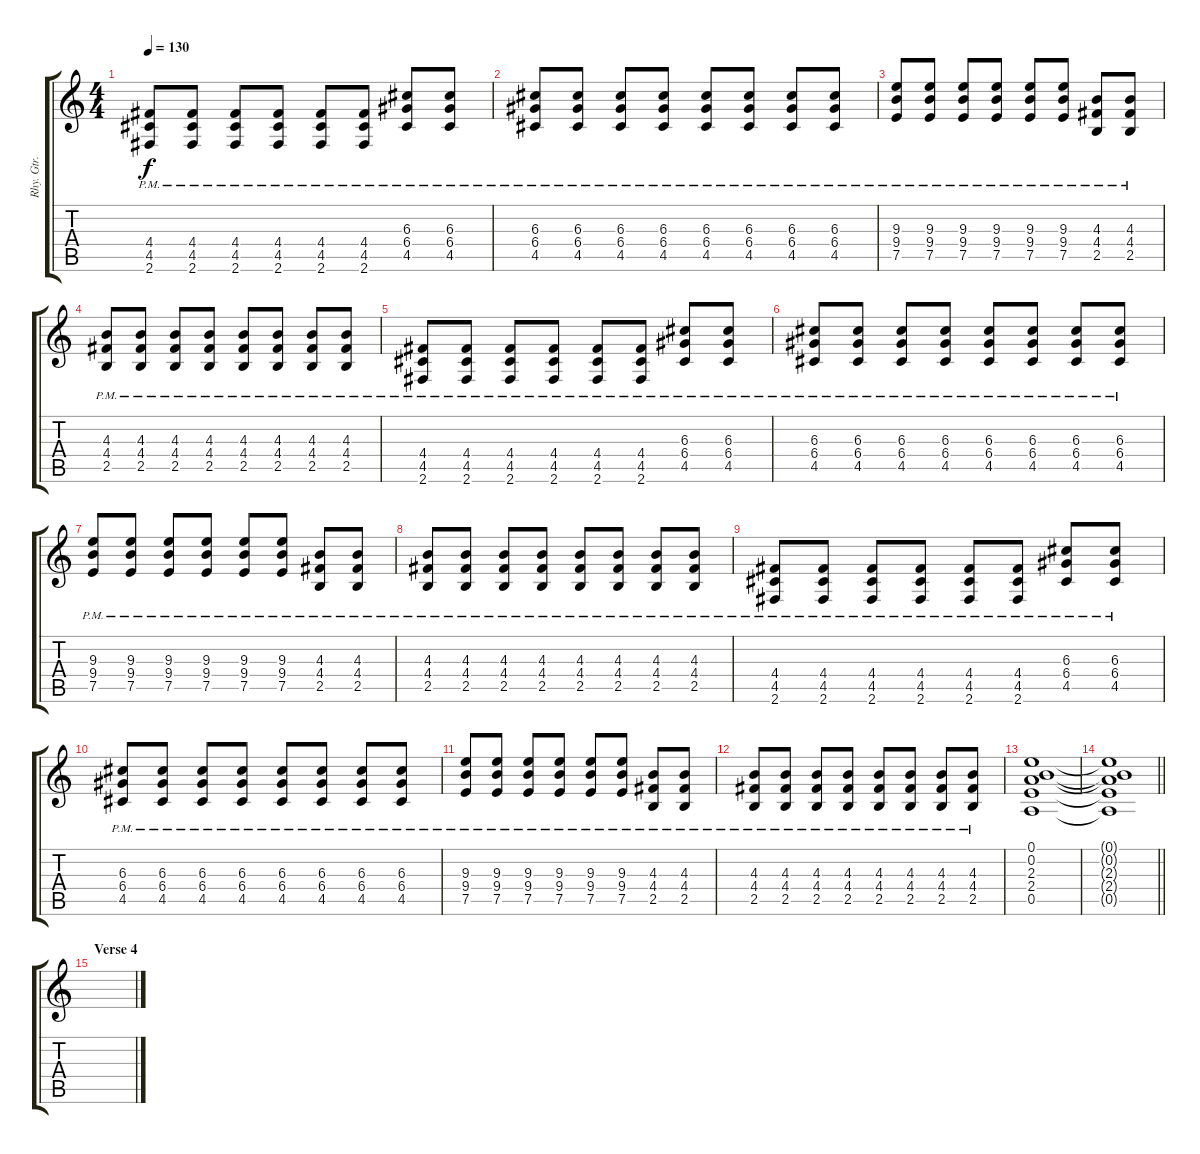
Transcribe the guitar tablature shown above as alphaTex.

\track ("Rhy. Gtr. 4" "Rhy. Gtr. ") {instrument electricguitarclean}
\staff {score tabs}
\tuning (E4 B3 G3 D3 A2 E2) {hide}
\ts (4 4)
\tempo 130
\clef g2
\ks c
(4.4{pm} 4.5{pm} 2.6{pm}).8{dy f} (4.4{pm} 4.5{pm} 2.6{pm}).8 (4.4{pm} 4.5{pm} 2.6{pm}).8 (4.4{pm} 4.5{pm} 2.6{pm}).8 (4.4{pm} 4.5{pm} 2.6{pm}).8 (4.4{pm} 4.5{pm} 2.6{pm}).8 (6.3{pm} 6.4{pm} 4.5{pm}).8 (6.3{pm} 6.4{pm} 4.5{pm}).8 |
(6.3{pm} 6.4{pm} 4.5{pm}).8 (6.3{pm} 6.4{pm} 4.5{pm}).8 (6.3{pm} 6.4{pm} 4.5{pm}).8 (6.3{pm} 6.4{pm} 4.5{pm}).8 (6.3{pm} 6.4{pm} 4.5{pm}).8 (6.3{pm} 6.4{pm} 4.5{pm}).8 (6.3{pm} 6.4{pm} 4.5{pm}).8 (6.3{pm} 6.4{pm} 4.5{pm}).8 |
(9.3{pm} 9.4{pm} 7.5{pm}).8 (9.3{pm} 9.4{pm} 7.5{pm}).8 (9.3{pm} 9.4{pm} 7.5{pm}).8 (9.3{pm} 9.4{pm} 7.5{pm}).8 (9.3{pm} 9.4{pm} 7.5{pm}).8 (9.3{pm} 9.4{pm} 7.5{pm}).8 (4.3{pm} 4.4{pm} 2.5{pm}).8 (4.3{pm} 4.4{pm} 2.5{pm}).8 |
(4.3{pm} 4.4{pm} 2.5{pm}).8 (4.3{pm} 4.4{pm} 2.5{pm}).8 (4.3{pm} 4.4{pm} 2.5{pm}).8 (4.3{pm} 4.4{pm} 2.5{pm}).8 (4.3{pm} 4.4{pm} 2.5{pm}).8 (4.3{pm} 4.4{pm} 2.5{pm}).8 (4.3{pm} 4.4{pm} 2.5{pm}).8 (4.3{pm} 4.4{pm} 2.5{pm}).8 |
(4.4{pm} 4.5{pm} 2.6{pm}).8 (4.4{pm} 4.5{pm} 2.6{pm}).8 (4.4{pm} 4.5{pm} 2.6{pm}).8 (4.4{pm} 4.5{pm} 2.6{pm}).8 (4.4{pm} 4.5{pm} 2.6{pm}).8 (4.4{pm} 4.5{pm} 2.6{pm}).8 (6.3{pm} 6.4{pm} 4.5{pm}).8 (6.3{pm} 6.4{pm} 4.5{pm}).8 |
(6.3{pm} 6.4{pm} 4.5{pm}).8 (6.3{pm} 6.4{pm} 4.5{pm}).8 (6.3{pm} 6.4{pm} 4.5{pm}).8 (6.3{pm} 6.4{pm} 4.5{pm}).8 (6.3{pm} 6.4{pm} 4.5{pm}).8 (6.3{pm} 6.4{pm} 4.5{pm}).8 (6.3{pm} 6.4{pm} 4.5{pm}).8 (6.3{pm} 6.4{pm} 4.5{pm}).8 |
(9.3{pm} 9.4{pm} 7.5{pm}).8 (9.3{pm} 9.4{pm} 7.5{pm}).8 (9.3{pm} 9.4{pm} 7.5{pm}).8 (9.3{pm} 9.4{pm} 7.5{pm}).8 (9.3{pm} 9.4{pm} 7.5{pm}).8 (9.3{pm} 9.4{pm} 7.5{pm}).8 (4.3{pm} 4.4{pm} 2.5{pm}).8 (4.3{pm} 4.4{pm} 2.5{pm}).8 |
(4.3{pm} 4.4{pm} 2.5{pm}).8 (4.3{pm} 4.4{pm} 2.5{pm}).8 (4.3{pm} 4.4{pm} 2.5{pm}).8 (4.3{pm} 4.4{pm} 2.5{pm}).8 (4.3{pm} 4.4{pm} 2.5{pm}).8 (4.3{pm} 4.4{pm} 2.5{pm}).8 (4.3{pm} 4.4{pm} 2.5{pm}).8 (4.3{pm} 4.4{pm} 2.5{pm}).8 |
(4.4{pm} 4.5{pm} 2.6{pm}).8 (4.4{pm} 4.5{pm} 2.6{pm}).8 (4.4{pm} 4.5{pm} 2.6{pm}).8 (4.4{pm} 4.5{pm} 2.6{pm}).8 (4.4{pm} 4.5{pm} 2.6{pm}).8 (4.4{pm} 4.5{pm} 2.6{pm}).8 (6.3{pm} 6.4{pm} 4.5{pm}).8 (6.3{pm} 6.4{pm} 4.5{pm}).8 |
(6.3{pm} 6.4{pm} 4.5{pm}).8 (6.3{pm} 6.4{pm} 4.5{pm}).8 (6.3{pm} 6.4{pm} 4.5{pm}).8 (6.3{pm} 6.4{pm} 4.5{pm}).8 (6.3{pm} 6.4{pm} 4.5{pm}).8 (6.3{pm} 6.4{pm} 4.5{pm}).8 (6.3{pm} 6.4{pm} 4.5{pm}).8 (6.3{pm} 6.4{pm} 4.5{pm}).8 |
(9.3{pm} 9.4{pm} 7.5{pm}).8 (9.3{pm} 9.4{pm} 7.5{pm}).8 (9.3{pm} 9.4{pm} 7.5{pm}).8 (9.3{pm} 9.4{pm} 7.5{pm}).8 (9.3{pm} 9.4{pm} 7.5{pm}).8 (9.3{pm} 9.4{pm} 7.5{pm}).8 (4.3{pm} 4.4{pm} 2.5{pm}).8 (4.3{pm} 4.4{pm} 2.5{pm}).8 |
(4.3{pm} 4.4{pm} 2.5{pm}).8 (4.3{pm} 4.4{pm} 2.5{pm}).8 (4.3{pm} 4.4{pm} 2.5{pm}).8 (4.3{pm} 4.4{pm} 2.5{pm}).8 (4.3{pm} 4.4{pm} 2.5{pm}).8 (4.3{pm} 4.4{pm} 2.5{pm}).8 (4.3{pm} 4.4{pm} 2.5{pm}).8 (4.3{pm} 4.4{pm} 2.5{pm}).8 |
(0.1 0.2 2.3 2.4 0.5).1 |
\barLineRight lightlight
(0.1{t} 0.2{t} 2.3{t} 2.4{t} 0.5{t}).1 |
\section ("" "Verse 4")
